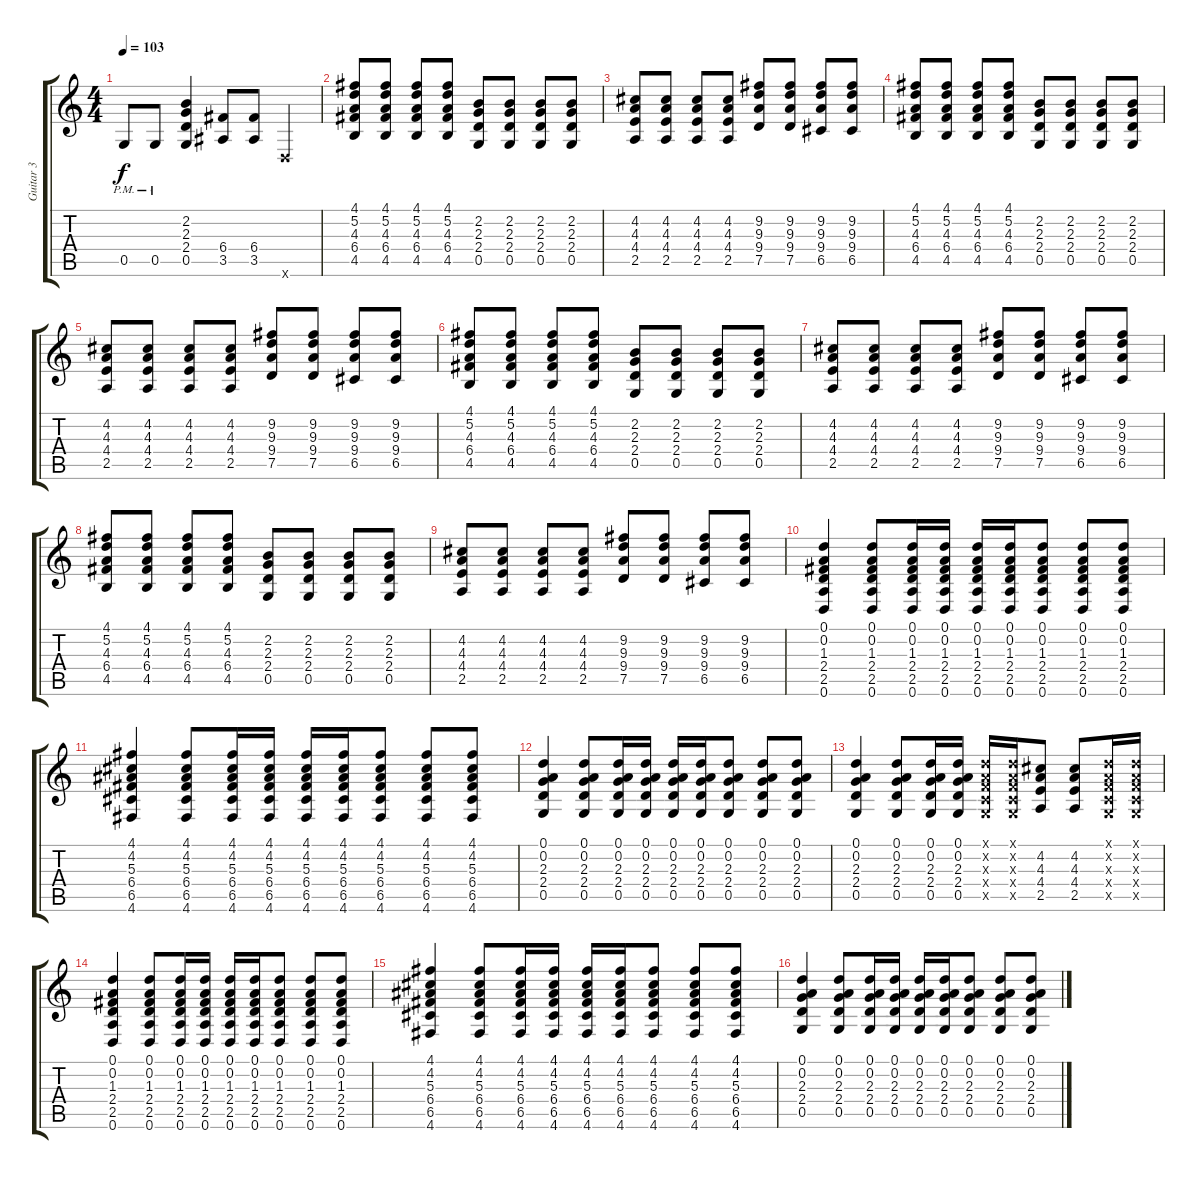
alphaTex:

\track ("Guitar 3" "Guitar 3") {instrument distortionguitar}
\staff {score tabs}
\tuning (D4 A3 F3 C3 G2 D2) {hide}
\ts (4 4)
\tempo 103
\clef g2
\ks c
0.5{pm}.8{dy f} 0.5{pm}.8 (2.2 2.3 2.4 0.5).4 (6.4 3.5).8 (6.4 3.5).8 0.6{x}.4 |
(4.1 5.2 4.3 6.4 4.5).8 (4.1 5.2 4.3 6.4 4.5).8 (4.1 5.2 4.3 6.4 4.5).8 (4.1 5.2 4.3 6.4 4.5).8 (2.2 2.3 2.4 0.5).8 (2.2 2.3 2.4 0.5).8 (2.2 2.3 2.4 0.5).8 (2.2 2.3 2.4 0.5).8 |
(4.2 4.3 4.4 2.5).8 (4.2 4.3 4.4 2.5).8 (4.2 4.3 4.4 2.5).8 (4.2 4.3 4.4 2.5).8 (9.2 9.3 9.4 7.5).8 (9.2 9.3 9.4 7.5).8 (9.2 9.3 9.4 6.5).8 (9.2 9.3 9.4 6.5).8 |
(4.1 5.2 4.3 6.4 4.5).8 (4.1 5.2 4.3 6.4 4.5).8 (4.1 5.2 4.3 6.4 4.5).8 (4.1 5.2 4.3 6.4 4.5).8 (2.2 2.3 2.4 0.5).8 (2.2 2.3 2.4 0.5).8 (2.2 2.3 2.4 0.5).8 (2.2 2.3 2.4 0.5).8 |
(4.2 4.3 4.4 2.5).8 (4.2 4.3 4.4 2.5).8 (4.2 4.3 4.4 2.5).8 (4.2 4.3 4.4 2.5).8 (9.2 9.3 9.4 7.5).8 (9.2 9.3 9.4 7.5).8 (9.2 9.3 9.4 6.5).8 (9.2 9.3 9.4 6.5).8 |
(4.1 5.2 4.3 6.4 4.5).8 (4.1 5.2 4.3 6.4 4.5).8 (4.1 5.2 4.3 6.4 4.5).8 (4.1 5.2 4.3 6.4 4.5).8 (2.2 2.3 2.4 0.5).8 (2.2 2.3 2.4 0.5).8 (2.2 2.3 2.4 0.5).8 (2.2 2.3 2.4 0.5).8 |
(4.2 4.3 4.4 2.5).8 (4.2 4.3 4.4 2.5).8 (4.2 4.3 4.4 2.5).8 (4.2 4.3 4.4 2.5).8 (9.2 9.3 9.4 7.5).8 (9.2 9.3 9.4 7.5).8 (9.2 9.3 9.4 6.5).8 (9.2 9.3 9.4 6.5).8 |
(4.1 5.2 4.3 6.4 4.5).8 (4.1 5.2 4.3 6.4 4.5).8 (4.1 5.2 4.3 6.4 4.5).8 (4.1 5.2 4.3 6.4 4.5).8 (2.2 2.3 2.4 0.5).8 (2.2 2.3 2.4 0.5).8 (2.2 2.3 2.4 0.5).8 (2.2 2.3 2.4 0.5).8 |
(4.2 4.3 4.4 2.5).8 (4.2 4.3 4.4 2.5).8 (4.2 4.3 4.4 2.5).8 (4.2 4.3 4.4 2.5).8 (9.2 9.3 9.4 7.5).8 (9.2 9.3 9.4 7.5).8 (9.2 9.3 9.4 6.5).8 (9.2 9.3 9.4 6.5).8 |
(0.1 0.2 1.3 2.4 2.5 0.6).4 (0.1 0.2 1.3 2.4 2.5 0.6).8 (0.1 0.2 1.3 2.4 2.5 0.6).16 (0.1 0.2 1.3 2.4 2.5 0.6).16 (0.1 0.2 1.3 2.4 2.5 0.6).16 (0.1 0.2 1.3 2.4 2.5 0.6).16 (0.1 0.2 1.3 2.4 2.5 0.6).8 (0.1 0.2 1.3 2.4 2.5 0.6).8 (0.1 0.2 1.3 2.4 2.5 0.6).8 |
(4.1 4.2 5.3 6.4 6.5 4.6).4 (4.1 4.2 5.3 6.4 6.5 4.6).8 (4.1 4.2 5.3 6.4 6.5 4.6).16 (4.1 4.2 5.3 6.4 6.5 4.6).16 (4.1 4.2 5.3 6.4 6.5 4.6).16 (4.1 4.2 5.3 6.4 6.5 4.6).16 (4.1 4.2 5.3 6.4 6.5 4.6).8 (4.1 4.2 5.3 6.4 6.5 4.6).8 (4.1 4.2 5.3 6.4 6.5 4.6).8 |
(0.1 0.2 2.3 2.4 0.5).4 (0.1 0.2 2.3 2.4 0.5).8 (0.1 0.2 2.3 2.4 0.5).16 (0.1 0.2 2.3 2.4 0.5).16 (0.1 0.2 2.3 2.4 0.5).16 (0.1 0.2 2.3 2.4 0.5).16 (0.1 0.2 2.3 2.4 0.5).8 (0.1 0.2 2.3 2.4 0.5).8 (0.1 0.2 2.3 2.4 0.5).8 |
(0.1 0.2 2.3 2.4 0.5).4 (0.1 0.2 2.3 2.4 0.5).8 (0.1 0.2 2.3 2.4 0.5).16 (0.1 0.2 2.3 2.4 0.5).16 (0.1{x} 0.2{x} 0.3{x} 0.4{x} 0.5{x}).16 (0.1{x} 0.2{x} 0.3{x} 0.4{x} 0.5{x}).16 (4.2 4.3 4.4 2.5).8 (4.2 4.3 4.4 2.5).8 (0.1{x} 0.2{x} 0.3{x} 0.4{x} 0.5{x}).16 (0.1{x} 0.2{x} 0.3{x} 0.4{x} 0.5{x}).16 |
(0.1 0.2 1.3 2.4 2.5 0.6).4 (0.1 0.2 1.3 2.4 2.5 0.6).8 (0.1 0.2 1.3 2.4 2.5 0.6).16 (0.1 0.2 1.3 2.4 2.5 0.6).16 (0.1 0.2 1.3 2.4 2.5 0.6).16 (0.1 0.2 1.3 2.4 2.5 0.6).16 (0.1 0.2 1.3 2.4 2.5 0.6).8 (0.1 0.2 1.3 2.4 2.5 0.6).8 (0.1 0.2 1.3 2.4 2.5 0.6).8 |
(4.1 4.2 5.3 6.4 6.5 4.6).4 (4.1 4.2 5.3 6.4 6.5 4.6).8 (4.1 4.2 5.3 6.4 6.5 4.6).16 (4.1 4.2 5.3 6.4 6.5 4.6).16 (4.1 4.2 5.3 6.4 6.5 4.6).16 (4.1 4.2 5.3 6.4 6.5 4.6).16 (4.1 4.2 5.3 6.4 6.5 4.6).8 (4.1 4.2 5.3 6.4 6.5 4.6).8 (4.1 4.2 5.3 6.4 6.5 4.6).8 |
(0.1 0.2 2.3 2.4 0.5).4 (0.1 0.2 2.3 2.4 0.5).8 (0.1 0.2 2.3 2.4 0.5).16 (0.1 0.2 2.3 2.4 0.5).16 (0.1 0.2 2.3 2.4 0.5).16 (0.1 0.2 2.3 2.4 0.5).16 (0.1 0.2 2.3 2.4 0.5).8 (0.1 0.2 2.3 2.4 0.5).8 (0.1 0.2 2.3 2.4 0.5).8
